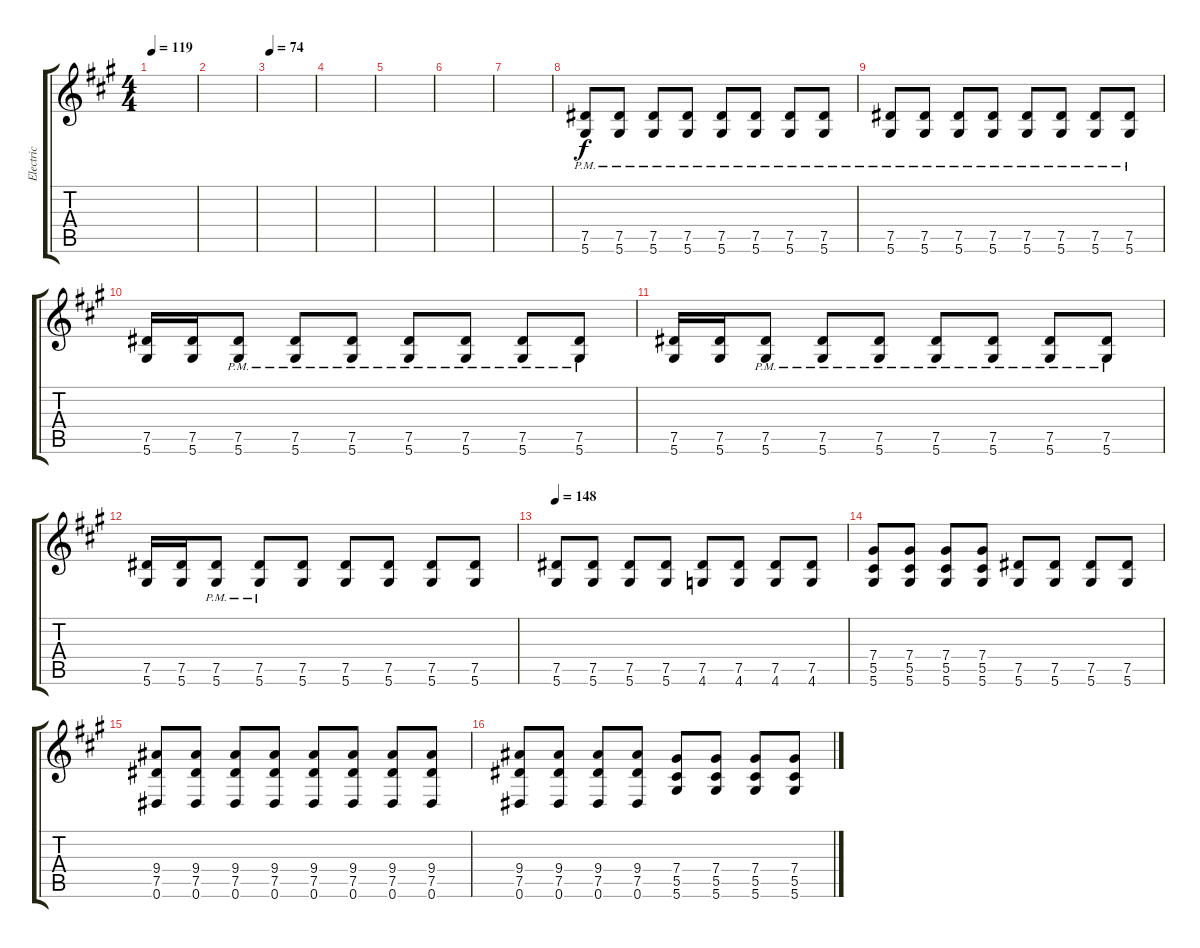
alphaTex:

\track ("Electric" "Electric") {instrument distortionguitar}
\staff {score tabs}
\tuning (Eb4 Bb3 Gb3 Db3 Ab2 Eb2) {hide}
\ts (4 4)
\tempo 119
\clef g2
\ks a
|
|
\tempo 74
|
|
|
|
|
(7.5{pm} 5.6{pm}).8{volume 16} (7.5{pm} 5.6{pm}).8 (7.5{pm} 5.6{pm}).8 (7.5{pm} 5.6{pm}).8 (7.5{pm} 5.6{pm}).8 (7.5{pm} 5.6{pm}).8 (7.5{pm} 5.6{pm}).8 (7.5{pm} 5.6{pm}).8 |
(7.5{pm} 5.6{pm}).8 (7.5{pm} 5.6{pm}).8 (7.5{pm} 5.6{pm}).8 (7.5{pm} 5.6{pm}).8 (7.5{pm} 5.6{pm}).8 (7.5{pm} 5.6{pm}).8 (7.5{pm} 5.6{pm}).8 (7.5{pm} 5.6{pm}).8 |
(7.5 5.6).16 (7.5 5.6).16 (7.5{pm} 5.6{pm}).8 (7.5{pm} 5.6{pm}).8 (7.5{pm} 5.6{pm}).8 (7.5{pm} 5.6{pm}).8 (7.5{pm} 5.6{pm}).8 (7.5{pm} 5.6{pm}).8 (7.5{pm} 5.6{pm}).8 |
(7.5 5.6).16 (7.5 5.6).16 (7.5{pm} 5.6{pm}).8 (7.5{pm} 5.6{pm}).8 (7.5{pm} 5.6{pm}).8 (7.5{pm} 5.6{pm}).8 (7.5{pm} 5.6{pm}).8 (7.5{pm} 5.6{pm}).8 (7.5{pm} 5.6{pm}).8 |
(7.5 5.6).16 (7.5 5.6).16 (7.5{pm} 5.6{pm}).8 (7.5{pm} 5.6{pm}).8 (7.5 5.6).8 (7.5 5.6).8 (7.5 5.6).8 (7.5 5.6).8 (7.5 5.6).8 |
\tempo 148
(7.5 5.6).8 (7.5 5.6).8 (7.5 5.6).8 (7.5 5.6).8 (7.5 4.6).8 (7.5 4.6).8 (7.5 4.6).8 (7.5 4.6).8 |
(7.4 5.5 5.6).8 (7.4 5.5 5.6).8 (7.4 5.5 5.6).8 (7.4 5.5 5.6).8 (7.5 5.6).8 (7.5 5.6).8 (7.5 5.6).8 (7.5 5.6).8 |
(9.4 7.5 0.6).8 (9.4 7.5 0.6).8 (9.4 7.5 0.6).8 (9.4 7.5 0.6).8 (9.4 7.5 0.6).8 (9.4 7.5 0.6).8 (9.4 7.5 0.6).8 (9.4 7.5 0.6).8 |
(9.4 7.5 0.6).8 (9.4 7.5 0.6).8 (9.4 7.5 0.6).8 (9.4 7.5 0.6).8 (7.4 5.5 5.6).8 (7.4 5.5 5.6).8 (7.4 5.5 5.6).8 (7.4 5.5 5.6).8
